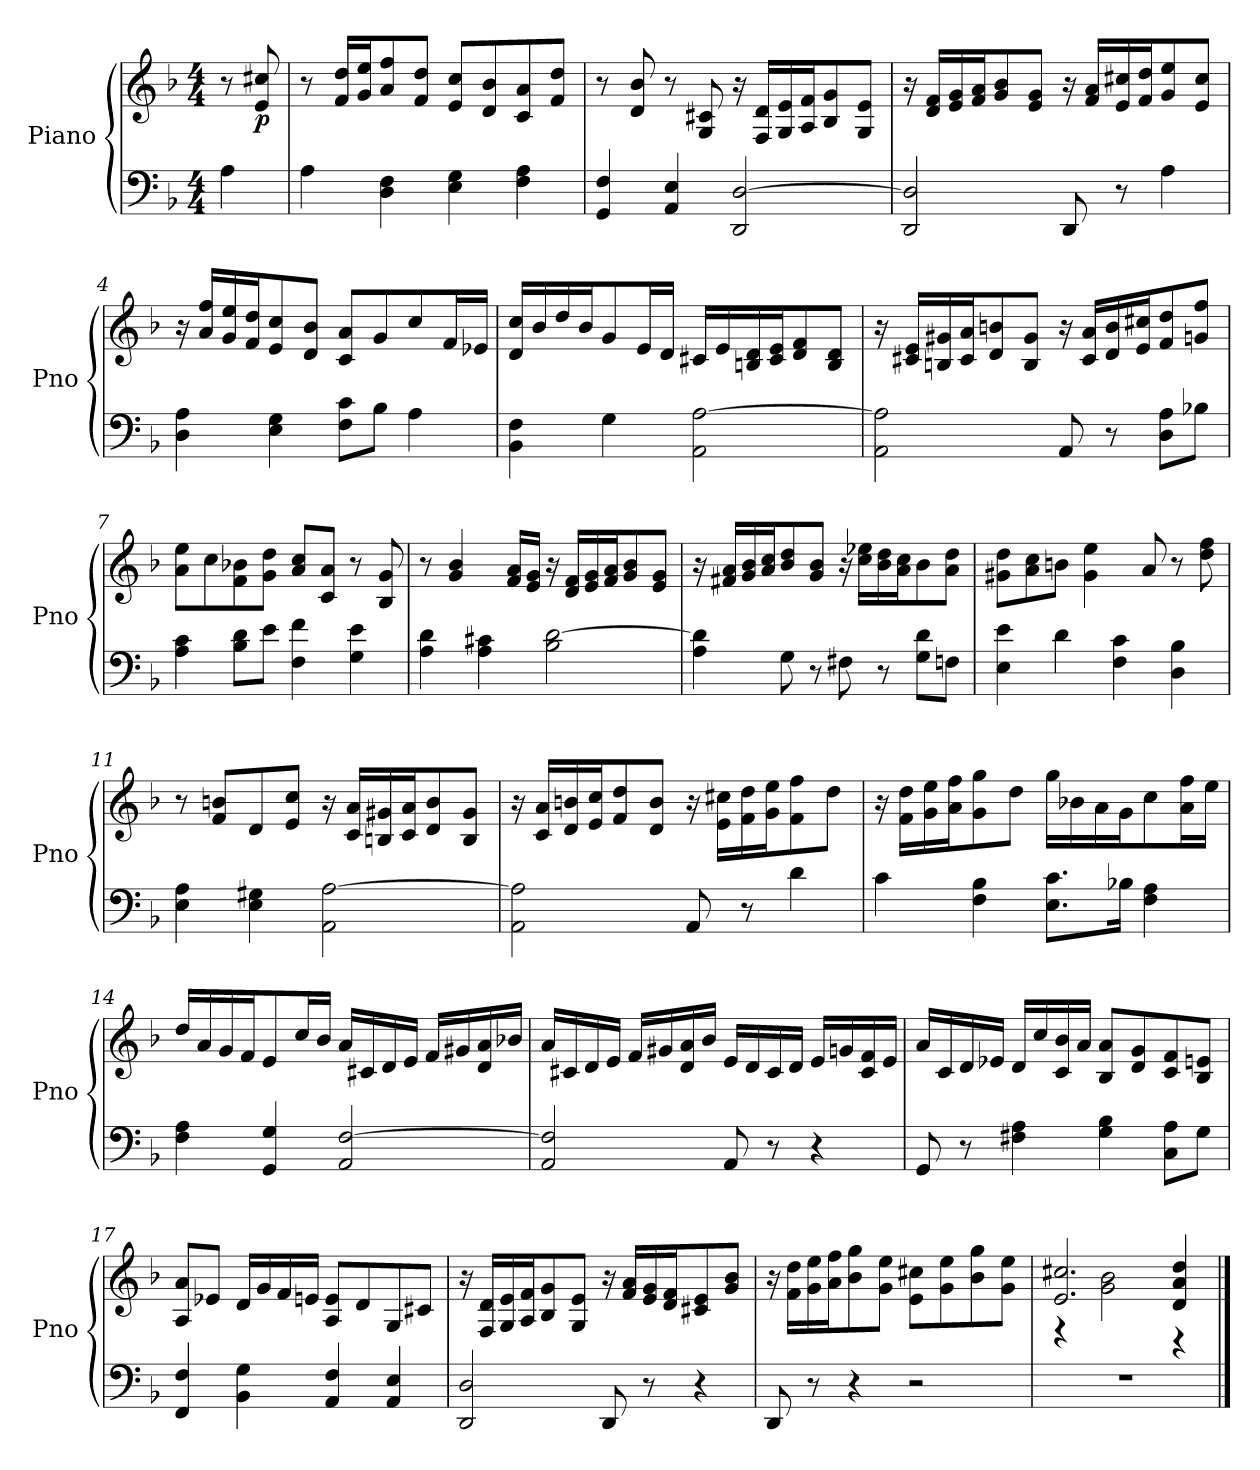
**kern	**kern	**dynam
*part1	*part1	*part1
*staff2	*staff1	*staff1/2
*I"Piano	*	*
*I'Pno	*	*
*clefF4	*clefG2	*
*k[b-]	*k[b-]	*
*F:	*F:	*
*M4/4	*M4/4	*
=	=	=
4A\	8r	.
!	!	!LO:DY:b
.	8e/ 8cc#X/	p
=1	=1	=1
4A\	8r	.
.	16f/ 16dd/LL	.
.	16g/ 16ee/J	.
4D\ 4F\	8a/ 8ff/	.
.	8f/ 8dd/J	.
4E\ 4G\	8e/ 8cc/L	.
.	8d/ 8b-/	.
4F\ 4A\	8c/ 8a/	.
.	8f/ 8dd/J	.
=2	=2	=2
4GG/ 4F/	8r	.
.	8d/ 8b-/	.
4AA/ 4E/	8r	.
.	8G/ 8c#X/	.
2DD/ [2D/	16r	.
.	16F/ 16d/LL	.
.	16G/ 16e/	.
.	16A/ 16f/J	.
.	8B-/ 8g/	.
.	8G/ 8e/J	.
=3	=3	=3
2DD/ 2D/]	16r	.
.	16d/ 16f/LL	.
.	16e/ 16g/	.
.	16f/ 16a/J	.
.	8g/ 8b-/	.
.	8e/ 8g/J	.
8DD/	16r	.
.	16f/ 16a/LL	.
8r	16e/ 16cc#X/	.
.	16f/ 16dd/J	.
4A\	8g/ 8ee/	.
.	8e/ 8cc#/J	.
!!LO:LB:g=z
=4	=4	=4
4D\ 4A\	16r	.
.	16a/ 16ff/LL	.
.	16g/ 16ee/	.
.	16f/ 16dd/J	.
4E\ 4G\	8e/ 8cc/	.
.	8d/ 8b-/J	.
8F\ 8c\L	8c/ 8a/L	.
8B-\J	8g/	.
4A\	8cc/	.
.	16f/L	.
.	16e-X/JJ	.
=5	=5	=5
4BB-\ 4F\	16d/ 16cc/LL	.
.	16b-/	.
.	16dd/	.
.	16b-/J	.
4G\	8g/	.
.	16e/L	.
.	16d/JJ	.
2AA\ [2A\	16c#X/LL	.
.	16e/	.
.	16Bn/ 16d/	.
.	16c#/ 16e/J	.
.	8d/ 8f/	.
.	8B/ 8d/J	.
=6	=6	=6
2AA\ 2A\]	16r	.
.	16c#X/ 16e/LL	.
.	16Bn/ 16g#X/	.
.	16c#/ 16a/J	.
.	8d/ 8bn/	.
.	8B/ 8g#/J	.
8AA/	16r	.
.	16c#/ 16a/LL	.
8r	16d/ 16b/	.
.	16e/ 16cc#X/J	.
8D\ 8A\L	8f/ 8dd/	.
8B-X\J	8gn/ 8ff/J	.
!!LO:LB:g=z
=7	=7	=7
4A\ 4c\	8a\ 8ee\L	.
.	8cc\	.
8B-\ 8d\L	8f\ 8b-X\	.
8e\J	8g\ 8dd\J	.
4F\ 4f\	8a/ 8cc/L	.
.	8c/ 8a/J	.
4G\ 4e\	8r	.
.	8B-/ 8g/	.
=8	=8	=8
4A\ 4d\	8r	.
.	4g/ 4b-/	.
4A\ 4c#X\	.	.
.	16f/ 16a/LL	.
.	16e/ 16g/JJ	.
2B-\ [2d\	16r	.
.	16d/ 16f/LL	.
.	16e/ 16g/	.
.	16f/ 16a/J	.
.	8g/ 8b-/	.
.	8e/ 8g/J	.
=9	=9	=9
4A\ 4d\]	16r	.
.	16f#X/ 16a/LL	.
.	16g/ 16b-/	.
.	16a/ 16cc/J	.
8G\	8b-/ 8dd/	.
8r	8g/ 8b-/J	.
8F#X\	16r	.
.	16cc\ 16ee-X\LL	.
8r	16b-\ 16dd\	.
.	16a\ 16cc\J	.
8G\ 8d\L	8b-\	.
8Fn\J	8a\ 8dd\J	.
=10	=10	=10
4E\ 4e\	8g#X\ 8dd\L	.
.	8a\ 8cc\	.
4d\	8bn\J	.
.	4g#\ 4ee\	.
4F\ 4c\	.	.
.	8a/	.
4D\ 4B-\	8r	.
.	8dd\ 8ff\	.
!!LO:LB:g=z
=11	=11	=11
4E\ 4A\	8r	.
.	8f/ 8bn/L	.
4E\ 4G#X\	8d/	.
.	8e/ 8cc/J	.
2AA\ [2A\	16r	.
.	16c/ 16a/LL	.
.	16Bn/ 16g#X/	.
.	16c/ 16a/J	.
.	8d/ 8b/	.
.	8B/ 8g#/J	.
=12	=12	=12
2AA\ 2A\]	16r	.
.	16c/ 16a/LL	.
.	16d/ 16bn/	.
.	16e/ 16cc/J	.
.	8f/ 8dd/	.
.	8d/ 8b/J	.
8AA/	16r	.
.	16e\ 16cc#X\LL	.
8r	16f\ 16dd\	.
.	16g\ 16ee\J	.
4d\	8f\ 8ff\	.
.	8dd\J	.
=13	=13	=13
4c\	16r	.
.	16f\ 16dd\LL	.
.	16g\ 16ee\	.
.	16a\ 16ff\J	.
4F\ 4B-\	8g\ 8gg\	.
.	8dd\J	.
8.E\ 8.c\L	16gg\LL	.
.	16b-X\	.
.	16a\	.
16B-X\Jk	16g\J	.
4F\ 4A\	8cc\	.
.	16a\ 16ff\L	.
.	16ee\JJ	.
!!LO:LB:g=z
=14	=14	=14
4F\ 4A\	16dd/LL	.
.	16a/	.
.	16g/	.
.	16f/J	.
4GG/ 4G/	8e/	.
.	16cc/L	.
.	16b-/JJ	.
2AA/ [2F/	16a/LL	.
.	16c#X/	.
.	16d/	.
.	16e/JJ	.
.	16f/LL	.
.	16g#X/	.
.	16d/ 16a/	.
.	16b-X/JJ	.
=15	=15	=15
2AA/ 2F/]	16a/LL	.
.	16c#X/	.
.	16d/	.
.	16e/JJ	.
.	16f/LL	.
.	16g#X/	.
.	16d/ 16a/	.
.	16b-/JJ	.
8AA/	16e/LL	.
.	16d/	.
8r	16c#/	.
.	16d/JJ	.
4r	16e/LL	.
.	16gn/	.
.	16c#/ 16f/	.
.	16e/JJ	.
!!LO:PB:g=z
=16	=16	=16
8GG/	16a/LL	.
.	16c/	.
8r	16d/	.
.	16e-X/JJ	.
4F#X\ 4A\	16d/LL	.
.	16cc/	.
.	16c/ 16b-/	.
.	16a/JJ	.
4G\ 4B-\	8B-/ 8a/L	.
.	8d/ 8g/	.
8C\ 8A\L	8c/ 8f/	.
8G\J	8B-/ 8en/J	.
=17	=17	=17
4FF/ 4F/	8A/ 8a/L	.
.	8e-X/J	.
4BB-\ 4G\	16d/LL	.
.	16g/	.
.	16f/	.
.	16en/JJ	.
4AA/ 4F/	8A/ 8e/L	.
.	8d/	.
4AA/ 4E/	8G/	.
.	8c#X/J	.
=18	=18	=18
2DD/ 2D/	16r	.
.	16F/ 16d/LL	.
.	16G/ 16e/	.
.	16A/ 16f/J	.
.	8B-/ 8g/	.
.	8G/ 8e/J	.
8DD/	16r	.
.	16f/ 16a/LL	.
8r	16e/ 16g/	.
.	16d/ 16f/J	.
4r	8c#X/ 8e/	.
.	8g/ 8b-/J	.
!!LO:LB:g=z
=19	=19	=19
8DD/	16r	.
.	16f\ 16dd\LL	.
8r	16g\ 16ee\	.
.	16a\ 16ff\J	.
4r	8b-\ 8gg\	.
.	8g\ 8ee\J	.
2r	8e\ 8cc#X\L	.
.	8g\ 8ee\	.
.	8b-\ 8gg\	.
.	8g\ 8ee\J	.
=20	=20	=20
*	*^	*
1r	2.e/ 2.cc#X/	4rF	.
.	.	2g\ 2b-\	.
.	4d/ 4a/ 4dd/	4rD	.
*	*v	*v	*
==	==	==
*-	*-	*-
